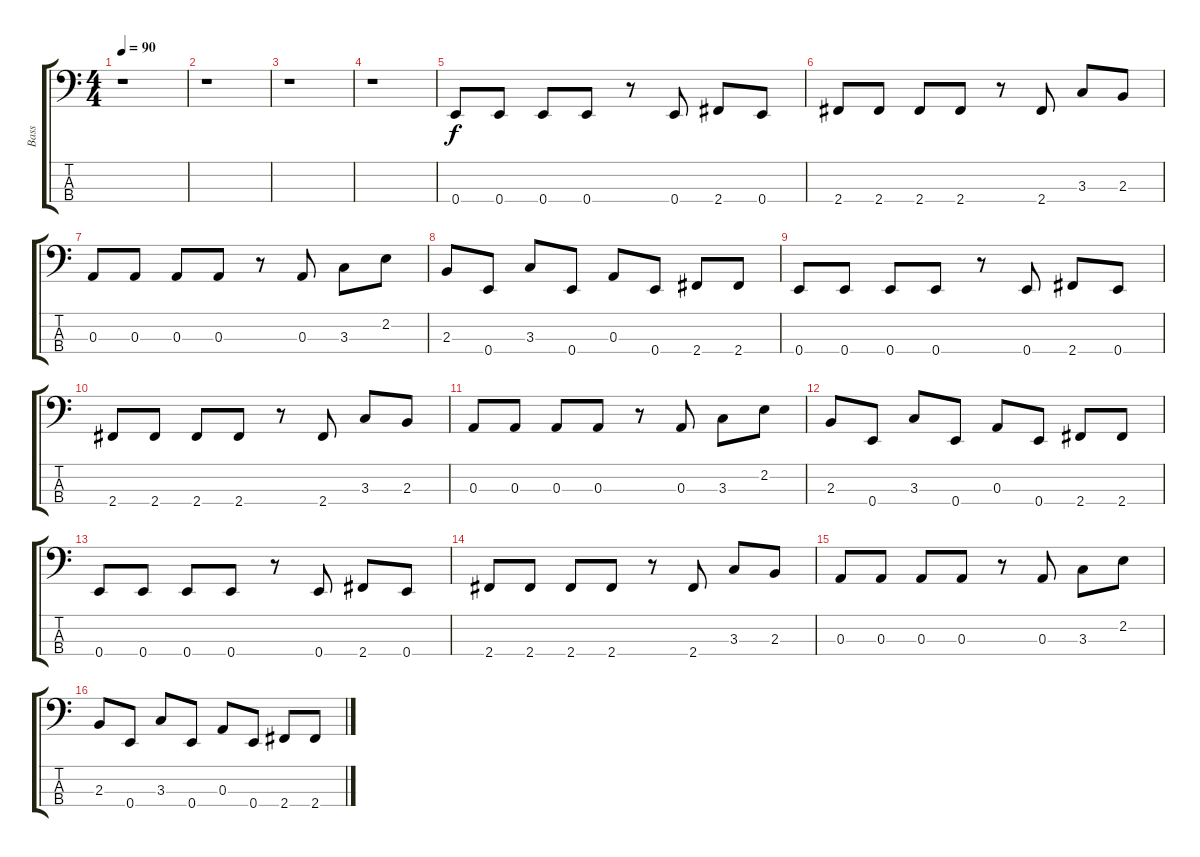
\track ("Bass" "Bass") {instrument electricbassfinger}
\staff {score tabs}
\tuning (G2 D2 A1 E1) {hide}
\ts (4 4)
\tempo 90
\clef f4
\ks c
r.1{dy f instrument electricbassfinger} |
r.1 |
r.1 |
r.1 |
0.4.8 0.4.8 0.4.8 0.4.8 r.8 0.4.8 2.4.8 0.4.8 |
2.4.8 2.4.8 2.4.8 2.4.8 r.8 2.4.8 3.3.8 2.3.8 |
0.3.8 0.3.8 0.3.8 0.3.8 r.8 0.3.8 3.3.8 2.2.8 |
2.3.8 0.4.8 3.3.8 0.4.8 0.3.8 0.4.8 2.4.8 2.4.8 |
0.4.8 0.4.8 0.4.8 0.4.8 r.8 0.4.8 2.4.8 0.4.8 |
2.4.8 2.4.8 2.4.8 2.4.8 r.8 2.4.8 3.3.8 2.3.8 |
0.3.8 0.3.8 0.3.8 0.3.8 r.8 0.3.8 3.3.8 2.2.8 |
2.3.8 0.4.8 3.3.8 0.4.8 0.3.8 0.4.8 2.4.8 2.4.8 |
0.4.8 0.4.8 0.4.8 0.4.8 r.8 0.4.8 2.4.8 0.4.8 |
2.4.8 2.4.8 2.4.8 2.4.8 r.8 2.4.8 3.3.8 2.3.8 |
0.3.8 0.3.8 0.3.8 0.3.8 r.8 0.3.8 3.3.8 2.2.8 |
2.3.8 0.4.8 3.3.8 0.4.8 0.3.8 0.4.8 2.4.8 2.4.8
